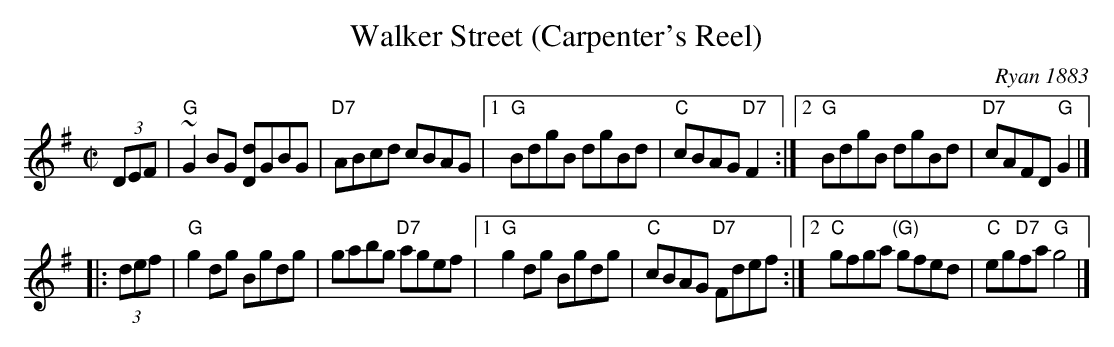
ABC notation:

X:1
T: Walker Street (Carpenter's Reel)
O: Ryan 1883
M: C|
L: 1/8
K: G
   (3DEF \
| "G"~G2 BG [dD]GBG | "D7"ABcd cBAG |\
[1 "G"BdgB dgBd | "C"cBAG "D7"F2 :|\
[2 "G"BdgB dgBd | "D7"cAFD "G"G2 |]
|: (3def \
| "G"g2dg Bgdg | gabg "D7"agef |\
[1 "G"g2dg Bgdg | "C"cBAG "D7"Fdef :|\
[2 "C"gfga "(G)"gfed | "C"eg"D7"fa "G"g4 |]
